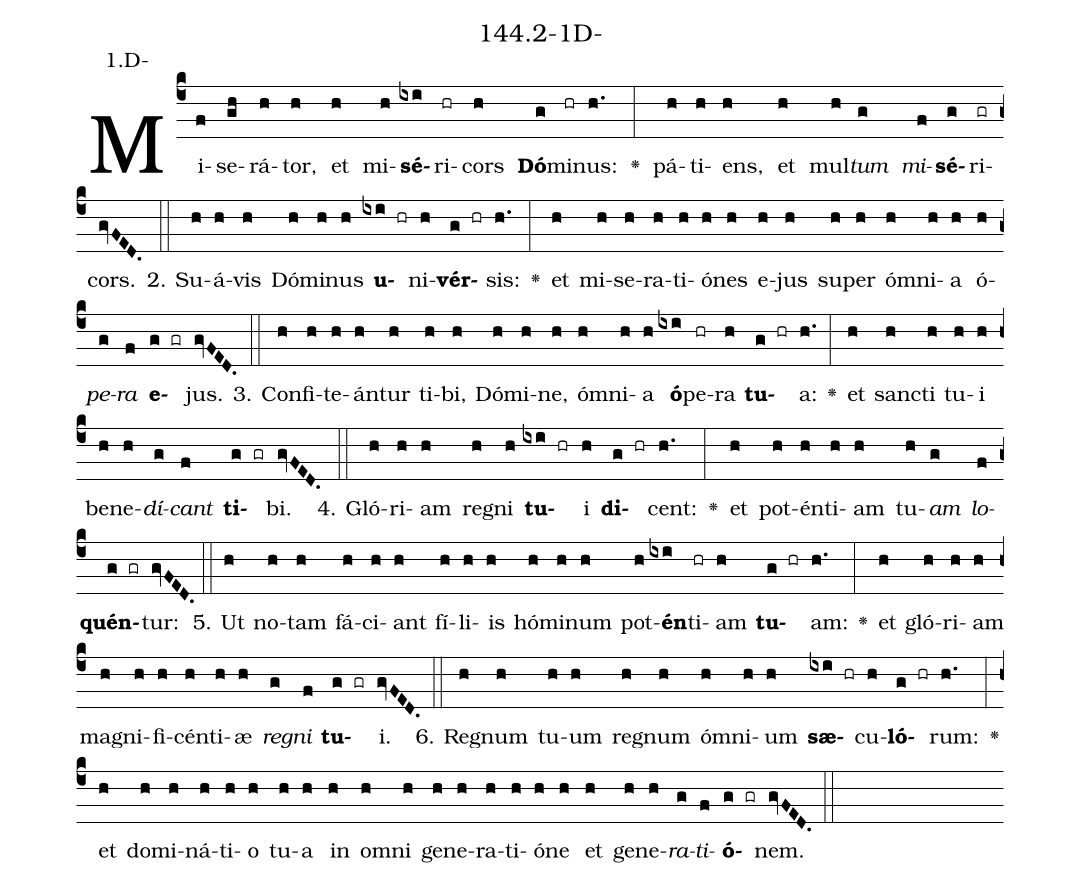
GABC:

name: 144.2-1D-;
annotation: 1.D-;
%%
(c4)Mi(f)se(gh)rá(h)tor,(h) et(h) mi(h)<b>sé</b>(ixi)ri(hr)cors(h) <b>Dó</b>(g)mi(hr)nus:(h.) <v>\greheightstar</v>(:) pá(h)ti(h)ens,(h) et(h) mul(h)<i>tum</i>(g) <i>mi</i>(f)<b>sé</b>(g)ri(gr)cors.(gvFED.) (::)
2. Su(h)á(h)vis(h) Dó(h)mi(h)nus(h) <b>u</b>(ixi hr)ni(h)<b>vér</b>(g hr)sis:(h.) <v>\greheightstar</v>(:) et(h) mi(h)se(h)ra(h)ti(h)ó(h)nes(h) e(h)jus(h) su(h)per(h) óm(h)ni(h)a(h) ó(h)<i>pe</i>(g)<i>ra</i>(f) <b>e</b>(g gr)jus.(gvFED.) (::)
3. Con(h)fi(h)te(h)án(h)tur(h) ti(h)bi,(h) Dó(h)mi(h)ne,(h) óm(h)ni(h)a(h) <b>ó</b>(ixi)pe(hr)ra(h) <b>tu</b>(g hr)a:(h.) <v>\greheightstar</v>(:) et(h) sanc(h)ti(h) tu(h)i(h) be(h)ne(h)<i>dí</i>(g)<i>cant</i>(f) <b>ti</b>(g gr)bi.(gvFED.) (::)
4. Gló(h)ri(h)am(h) re(h)gni(h) <b>tu</b>(ixi hr)i(h) <b>di</b>(g hr)cent:(h.) <v>\greheightstar</v>(:) et(h) pot(h)én(h)ti(h)am(h) tu(h)<i>am</i>(g) <i>lo</i>(f)<b>quén</b>(g gr)tur:(gvFED.) (::)
5. Ut(h) no(h)tam(h) fá(h)ci(h)ant(h) fí(h)li(h)is(h) hó(h)mi(h)num(h) pot(h)<b>én</b>(ixi)ti(hr)am(h) <b>tu</b>(g hr)am:(h.) <v>\greheightstar</v>(:) et(h) gló(h)ri(h)am(h) ma(h)gni(h)fi(h)cén(h)ti(h)æ(h) <i>re</i>(g)<i>gni</i>(f) <b>tu</b>(g gr)i.(gvFED.) (::)
6. Re(h)gnum(h) tu(h)um(h) re(h)gnum(h) óm(h)ni(h)um(h) <b>sæ</b>(ixi hr)cu(h)<b>ló</b>(g hr)rum:(h.) <v>\greheightstar</v>(:) et(h) do(h)mi(h)ná(h)ti(h)o(h) tu(h)a(h) in(h) om(h)ni(h) ge(h)ne(h)ra(h)ti(h)ó(h)ne(h) et(h) ge(h)ne(h)<i>ra</i>(g)<i>ti</i>(f)<b>ó</b>(g gr)nem.(gvFED.) (::)
